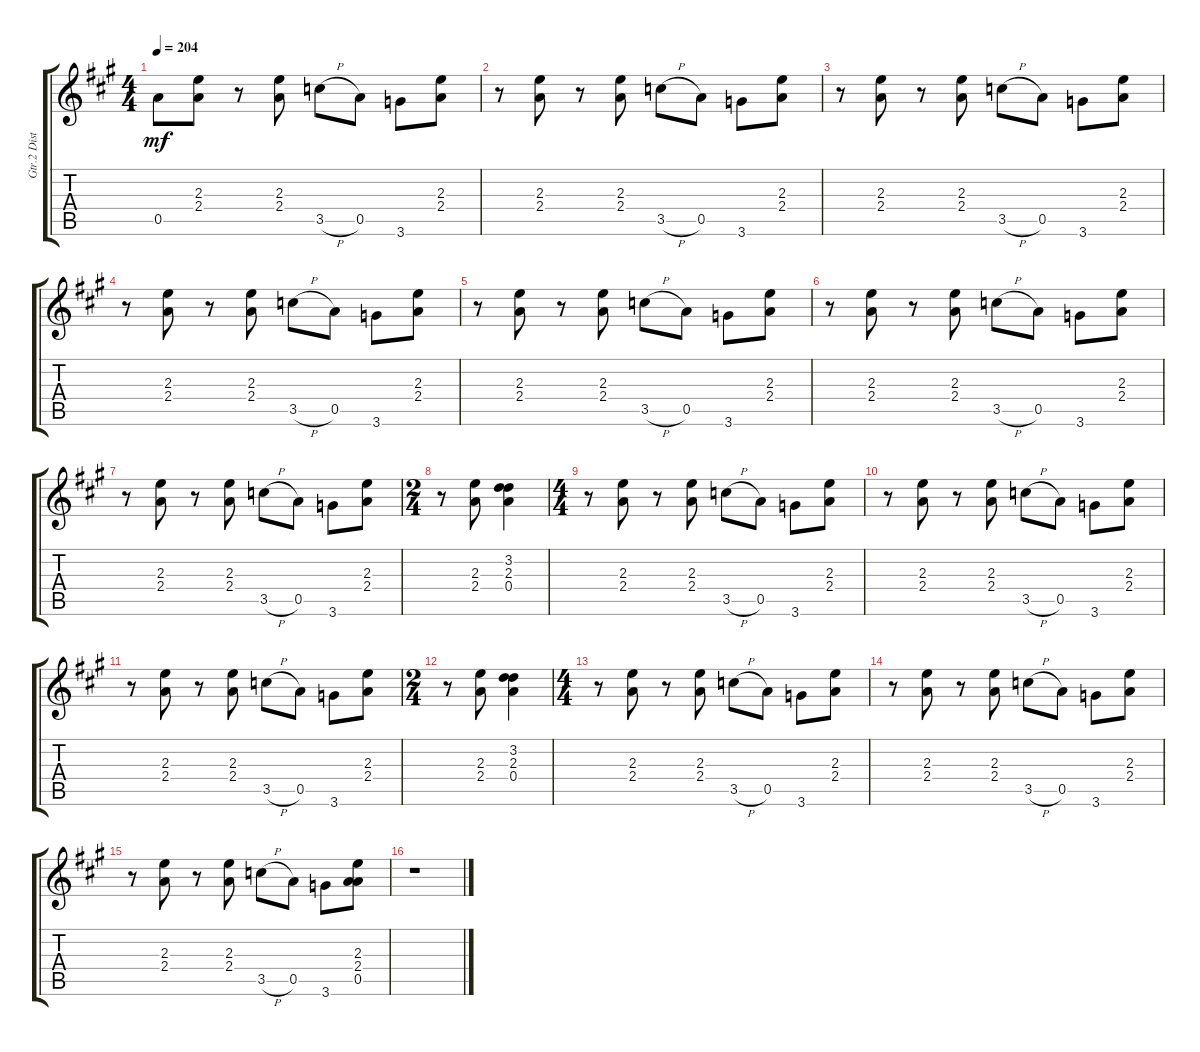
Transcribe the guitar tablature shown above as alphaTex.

\track ("Gtr.2 Distortion" "Gtr.2 Dist") {instrument distortionguitar}
\staff {score tabs}
\tuning (E4 B3 G3 D4 A3 E3) {hide}
\ts (4 4)
\tempo 204
\clef g2
\ks a
0.5.8{dy mf} (2.3 2.4).8 r.8 (2.3 2.4).8 3.5{h}.8 0.5.8 3.6.8 (2.3 2.4).8 |
r.8 (2.3 2.4).8 r.8 (2.3 2.4).8 3.5{h}.8 0.5.8 3.6.8 (2.3 2.4).8 |
r.8 (2.3 2.4).8 r.8 (2.3 2.4).8 3.5{h}.8 0.5.8 3.6.8 (2.3 2.4).8 |
r.8 (2.3 2.4).8 r.8 (2.3 2.4).8 3.5{h}.8 0.5.8 3.6.8 (2.3 2.4).8 |
r.8 (2.3 2.4).8 r.8 (2.3 2.4).8 3.5{h}.8 0.5.8 3.6.8 (2.3 2.4).8 |
r.8 (2.3 2.4).8 r.8 (2.3 2.4).8 3.5{h}.8 0.5.8 3.6.8 (2.3 2.4).8 |
r.8 (2.3 2.4).8 r.8 (2.3 2.4).8 3.5{h}.8 0.5.8 3.6.8 (2.3 2.4).8 |
\ts (2 4)
r.8 (2.3 2.4).8 (3.2 2.3 0.4).4 |
\ts (4 4)
r.8 (2.3 2.4).8 r.8 (2.3 2.4).8 3.5{h}.8 0.5.8 3.6.8 (2.3 2.4).8 |
r.8 (2.3 2.4).8 r.8 (2.3 2.4).8 3.5{h}.8 0.5.8 3.6.8 (2.3 2.4).8 |
r.8 (2.3 2.4).8 r.8 (2.3 2.4).8 3.5{h}.8 0.5.8 3.6.8 (2.3 2.4).8 |
\ts (2 4)
r.8 (2.3 2.4).8 (3.2 2.3 0.4).4 |
\ts (4 4)
r.8 (2.3 2.4).8 r.8 (2.3 2.4).8 3.5{h}.8 0.5.8 3.6.8 (2.3 2.4).8 |
r.8 (2.3 2.4).8 r.8 (2.3 2.4).8 3.5{h}.8 0.5.8 3.6.8 (2.3 2.4).8 |
r.8 (2.3 2.4).8 r.8 (2.3 2.4).8 3.5{h}.8 0.5.8 3.6.8 (2.3 2.4 0.5).8 |
r.1
